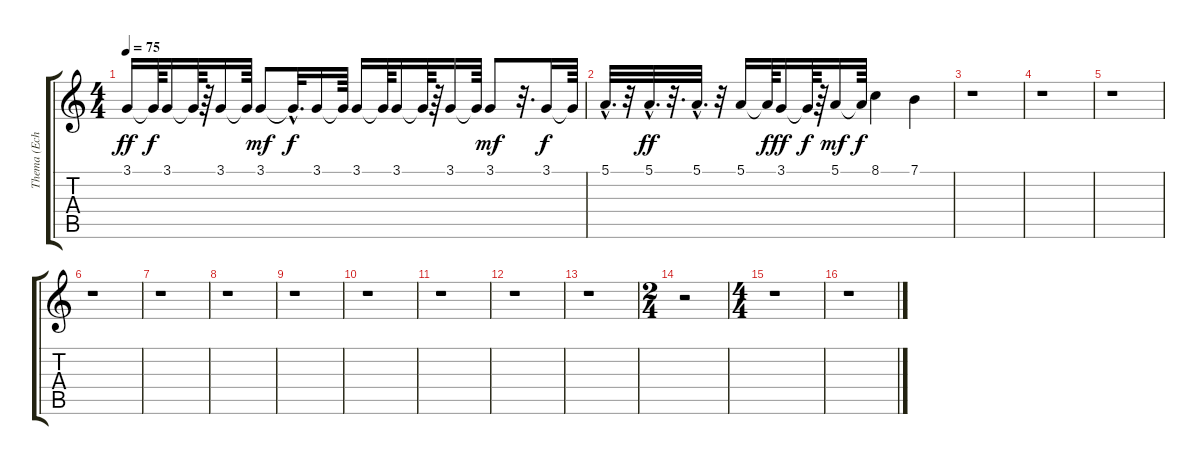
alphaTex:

\track ("Thema (Echo)" "Thema (Ech") {instrument fx7echoes}
\staff {score tabs}
\tuning (E4 B3 G3 D3 A2 E2) {hide}
\ts (4 4)
\tempo 75
\clef g2
\ks c
3.1.16{dy ff} 3.1{t}.64{dy f} 3.1.16 3.1{t}.64 r.64 3.1.16 3.1{t}.64 3.1.8{dy mf} 3.1{hac t}.32{d dy f} 3.1.16 3.1{t}.64 3.1.16 3.1{t}.64 3.1.16 3.1{t}.64 r.64 3.1.16 3.1{t}.64 3.1.8{dy mf} r.32{d} 3.1.16{dy f} 3.1{t}.64 |
5.1{hac}.32{d} r.32 5.1{hac}.32{d dy ff} r.32{d} 5.1{hac}.32{d} r.32 5.1.16 5.1{t}.64{dy f} 3.1.16{dy ff} 3.1{t}.64{dy f} r.64 5.1.16{dy mf} 5.1{t}.64{dy f} 8.1.4 7.1.4 |
r.1 |
r.1 |
r.1 |
r.1 |
r.1 |
r.1 |
r.1 |
r.1 |
r.1 |
r.1 |
r.1 |
\ts (2 4)
r.2 |
\ts (4 4)
r.1 |
r.1
